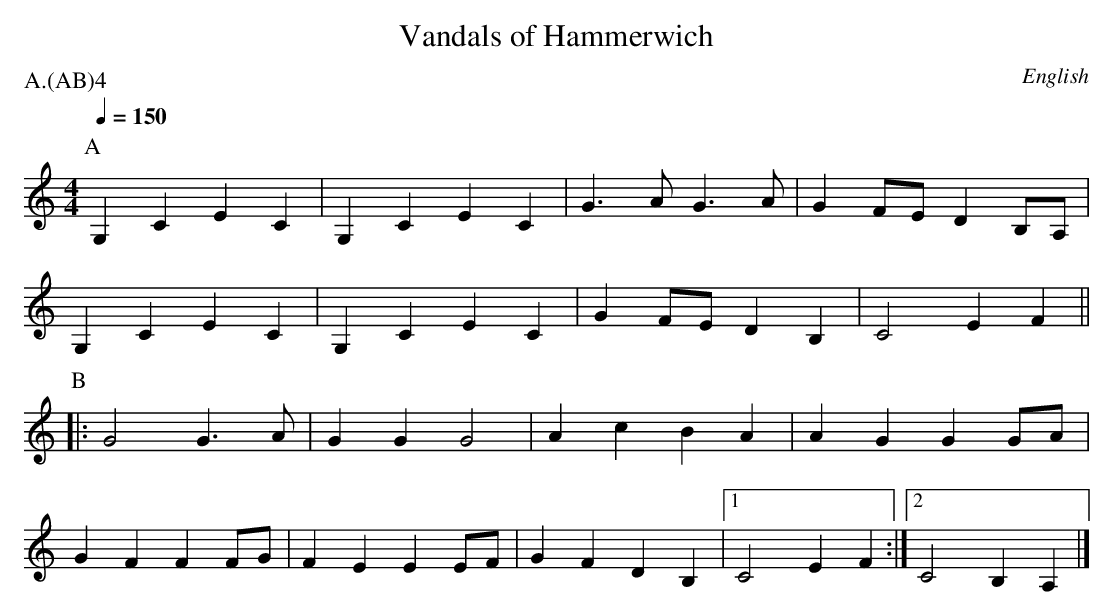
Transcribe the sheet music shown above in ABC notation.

X:1
T:Vandals of Hammerwich
M:4/4
O:English
P:A.(AB)4
K:Cmaj clef=treble
Q:1/4=150
P:A
G,2 C2 E2 C2 | G,2 C2 E2 C2 | G2>A2 G2>A2 | G2 FE D2 B,A, |
G,2 C2 E2 C2 | G,2 C2 E2 C2 | G2 FE D2 B,2 | C4 E2 F2 ||
P:B
|: G4 G2>A2| G2 G2 G4 | A2 c2 B2 A2 | A2 G2 G2 GA |
G2 F2 F2 FG | F2 E2 E2 EF | G2 F2 D2 B,2 |\
 [1 C4 E2 F2 :|  [2 C4 B,2 A,2 |]
